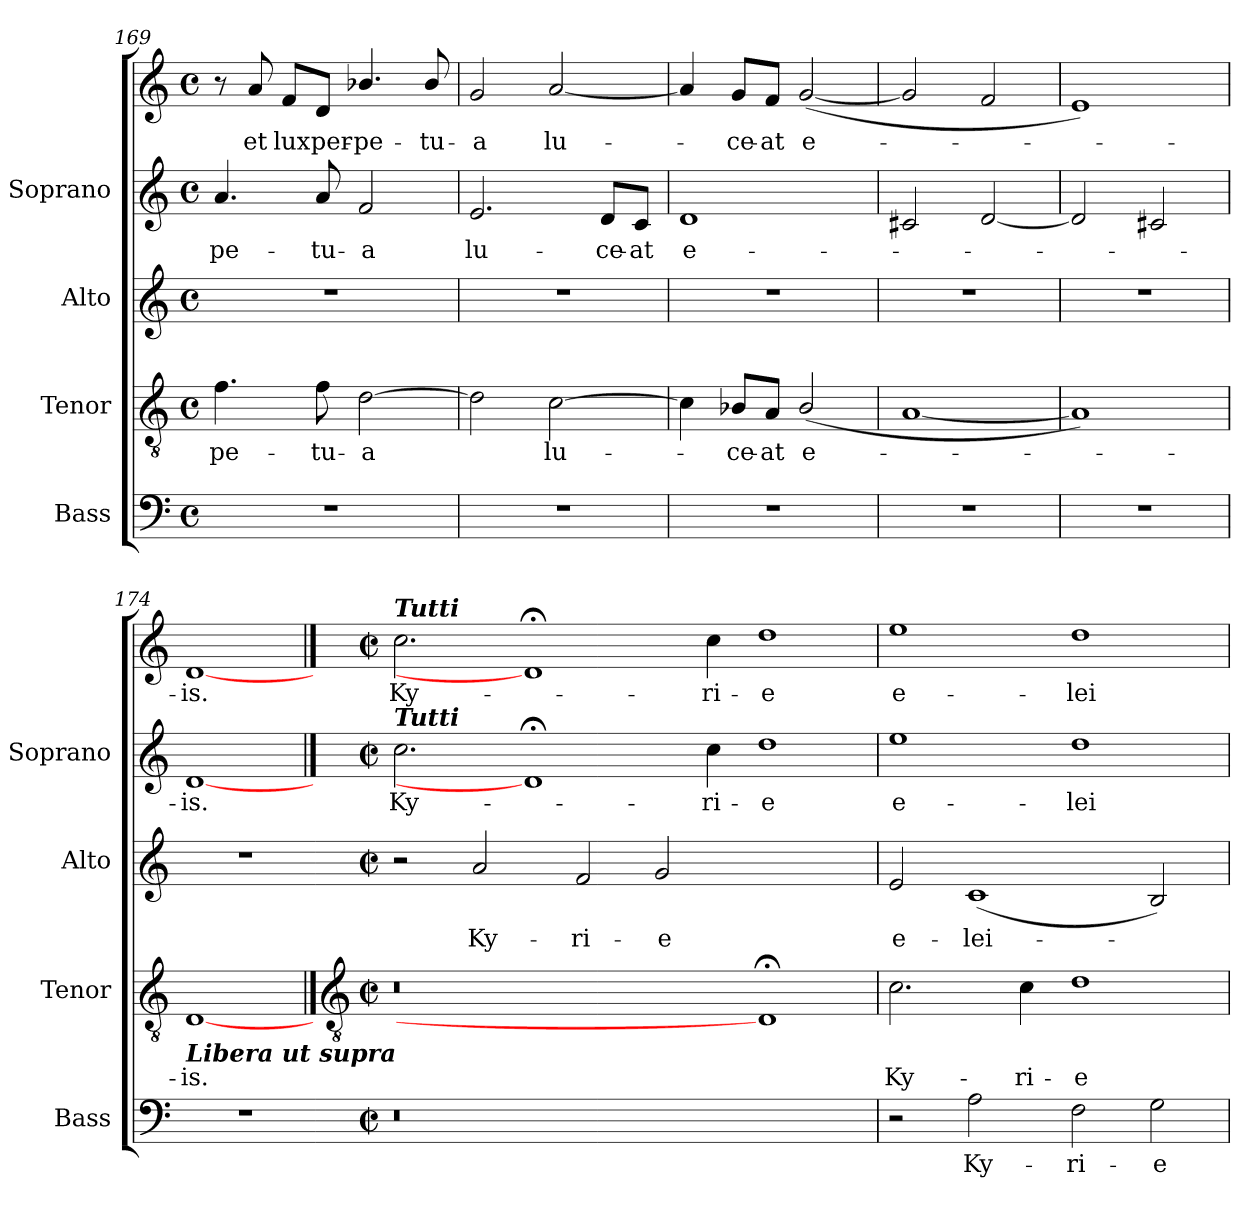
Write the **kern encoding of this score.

**kern	**text	**kern	**text	**kern	**text	**kern	**text	**kern	**text
*part4	*part4	*part3	*part3	*part2	*part2	*part1	*part1	*part1	*part1
*staff5	*staff5	*staff4	*staff4	*staff3	*staff3	*staff2	*staff2	*staff1	*staff1
*I"Bass	*	*I"Tenor	*	*I"Alto	*	*I"Soprano	*	*	*
*I'Bass	*	*I'Tenor	*	*I'Alto	*	*I'Soprano	*	*	*
!!LO:LB:g=z
*clefF4	*	*clefGv2	*	*clefG2	*	*clefG2	*	*clefG2	*
*k[]	*	*k[]	*	*k[]	*	*k[]	*	*k[]	*
*C:	*	*C:	*	*C:	*	*C:	*	*C:	*
*M4/4	*	*M4/4	*	*M4/4	*	*M4/4	*	*M4/4	*
*met(c)	*	*met(c)	*	*met(c)	*	*met(c)	*	*met(c)	*
=169	=169	=169	=169	=169	=169	=169	=169	=169	=169
!	!	!	!LO:LY:b	!	!	!	!LO:LY:b	!	!
1r	.	4.f	-pe-	1r	.	4.a	-pe-	8r	.
!	!	!	!	!	!	!	!	!	!LO:LY:b
.	.	.	.	.	.	.	.	8a	-et
!	!	!	!	!	!	!	!	!	!LO:LY:b
.	.	.	.	.	.	.	.	8f/L	lux
!	!	!	!LO:LY:b	!	!	!	!LO:LY:b	!	!LO:LY:b
.	.	8f	-tu-	.	.	8a	-tu-	8d/J	per-
!	!	!	!LO:LY:b	!	!	!	!LO:LY:b	!	!LO:LY:b
.	.	[2d	-a	.	.	2f	-a	4.b-X/	-pe-
!	!	!	!	!	!	!	!	!	!LO:LY:b
.	.	.	.	.	.	.	.	8b-/	-tu-
=170	=170	=170	=170	=170	=170	=170	=170	=170	=170
!	!	!	!	!	!	!	!LO:LY:b	!	!LO:LY:b
1r	.	2d]	.	1r	.	2.e	lu-	2g	a
!	!	!	!LO:LY:b	!	!	!	!	!	!LO:LY:b
.	.	[2c	lu-	.	.	.	.	[2a	lu-
!	!	!	!	!	!	!	!LO:LY:b	!	!
.	.	.	.	.	.	8d/L	-ce-	.	.
!	!	!	!	!	!	!	!LO:LY:b	!	!
.	.	.	.	.	.	8c/J	-at	.	.
=171	=171	=171	=171	=171	=171	=171	=171	=171	=171
!	!	!	!	!	!	!	!LO:LY:b	!	!
1r	.	4c]	.	1r	.	1d	e-	4a]	.
!	!	!	!LO:LY:b	!	!	!	!	!	!LO:LY:b
.	.	8B-X/L	ce-	.	.	.	.	8g/L	ce-
!	!	!	!LO:LY:b	!	!	!	!	!	!LO:LY:b
.	.	8A/J	-at	.	.	.	.	8f/J	-at
!	!	!	!LO:LY:b	!	!	!	!	!	!LO:LY:b
.	.	(<2B-/	e-	.	.	.	.	(<[2g	e-
=172	=172	=172	=172	=172	=172	=172	=172	=172	=172
1r	.	[1A	.	1r	.	2c#X	.	2g]	.
.	.	.	.	.	.	[2d	.	2f	.
=173	=173	=173	=173	=173	=173	=173	=173	=173	=173
1r	.	1A])	.	1r	.	2d]	.	1e)	.
.	.	.	.	.	.	2c#X	.	.	.
=174	=174	=174	=174	=174	=174	=174	=174	=174	=174
!	!	!LO:TX:b:Bi:t=Libera ut supra	!	!	!	!	!	!	!
!	!	!	!LO:LY:b	!	!	!	!LO:LY:b	!	!LO:LY:b
1r	.	[1D	is.	1r	.	[1d	is.	[1d	is.
!!LO:LB:g=z
=175	==175	==175	==175	=175	==175	==175	==175	==175	==175
*	*	*clefGv2	*	*	*	*	*	*	*
*k[]	*	*	*	*k[]	*	*k[]	*	*k[]	*
*C:	*	*	*	*C:	*	*C:	*	*C:	*
*M4/2	*	*M4/2	*	*M4/2	*	*M4/2	*	*M4/2	*
*met(c|)	*	*met(c|)	*	*met(c|)	*	*met(c|)	*	*met(c|)	*
!	!	!	!	!	!	!	!	!LO:TX:a:Bi:t=Tutti	!
!	!	!	!	!	!	!LO:TX:a:Bi:t=Tutti	!	!	!
!	!	!	!	!	!	!	!LO:LY:b	!	!LO:LY:b
0r	.	0r	.	2r	.	2.cc	Ky-	2.cc	Ky-
!	!	!	!	!	!LO:LY:b	!	!	!	!
.	.	.	.	2a	Ky-	.	.	.	.
.	.	.	.	.	.	1d;<]	.	1d;<]	.
!	!	!	!	!	!LO:LY:b	!	!	!	!
.	.	.	.	2f	-ri-	.	.	.	.
!	!	!	!	!	!LO:LY:b	!	!	!	!
.	.	.	.	2g	-e	.	.	.	.
!	!	!	!	!	!	!	!LO:LY:b	!	!LO:LY:b
.	.	.	.	.	.	4cc	-ri-	4cc	-ri-
!	!	!	!	!	!	!	!LO:LY:b	!	!LO:LY:b
1ryy	.	1D;<]	.	1ryy	.	1dd	-e	1dd	-e
=176	=176	=176	=176	=176	=176	=176	=176	=176	=176
!	!	!	!LO:LY:b	!	!LO:LY:b	!	!LO:LY:b	!	!LO:LY:b
2r	.	2.c	Ky-	2e	e-	1ee	e-	1ee	e-
!	!LO:LY:b	!	!	!	!LO:LY:b	!	!	!	!
2A	Ky-	.	.	(<1c	-lei-	.	.	.	.
!	!	!	!LO:LY:b	!	!	!	!	!	!
.	.	4c	-ri-	.	.	.	.	.	.
!	!LO:LY:b	!	!LO:LY:b	!	!	!	!LO:LY:b	!	!LO:LY:b
2F	-ri-	1d	-e	.	.	1dd	-lei-	1dd	-lei-
!	!LO:LY:b	!	!	!	!	!	!	!	!
2G	-e	.	.	2B)	.	.	.	.	.
=	=	=	=	=	=	=	=	=	=
*-	*-	*-	*-	*-	*-	*-	*-	*-	*-
